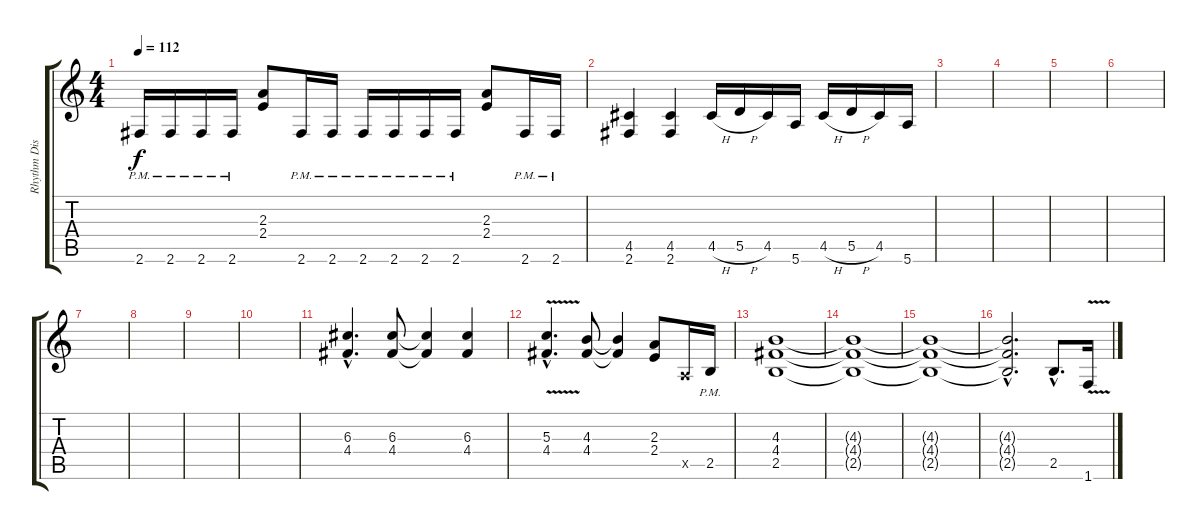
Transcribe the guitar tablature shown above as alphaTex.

\track ("Rhythm Distortion" "Rhythm Dis") {instrument distortionguitar}
\staff {score tabs}
\tuning (E4 B3 G3 D3 A2 E2) {hide}
\ts (4 4)
\tempo 112
\clef g2
\ks c
2.6{pm}.16{dy f} 2.6{pm}.16 2.6{pm}.16 2.6{pm}.16 (2.3 2.4).8 2.6{pm}.16 2.6{pm}.16 2.6{pm}.16 2.6{pm}.16 2.6{pm}.16 2.6{pm}.16 (2.3 2.4).8 2.6{pm}.16 2.6{pm}.16 |
(4.5 2.6).4 (4.5 2.6).4 4.5{h}.16 5.5{h}.16 4.5.16 5.6.16 4.5{h}.16 5.5{h}.16 4.5.16 5.6.16 |
|
|
|
|
|
|
|
|
(6.3{hac} 4.4{hac}).4{d} (6.3 4.4).8 (6.3{t} 4.4{t}).4 (6.3 4.4).4 |
(5.3{v hac} 4.4{v hac}).4{d} (4.3 4.4).8 (4.3{t} 4.4{t}).4 (2.3 2.4).8 0.5{x}.16 2.5{pm}.16 |
(4.3 4.4 2.5).1 |
(4.3{t} 4.4{t} 2.5{t}).1 |
(4.3{t} 4.4{t} 2.5{t}).1 |
(4.3{hac t} 4.4{hac t} 2.5{hac t}).2{d} 2.5{hac}.8{d} 1.6{v}.16
